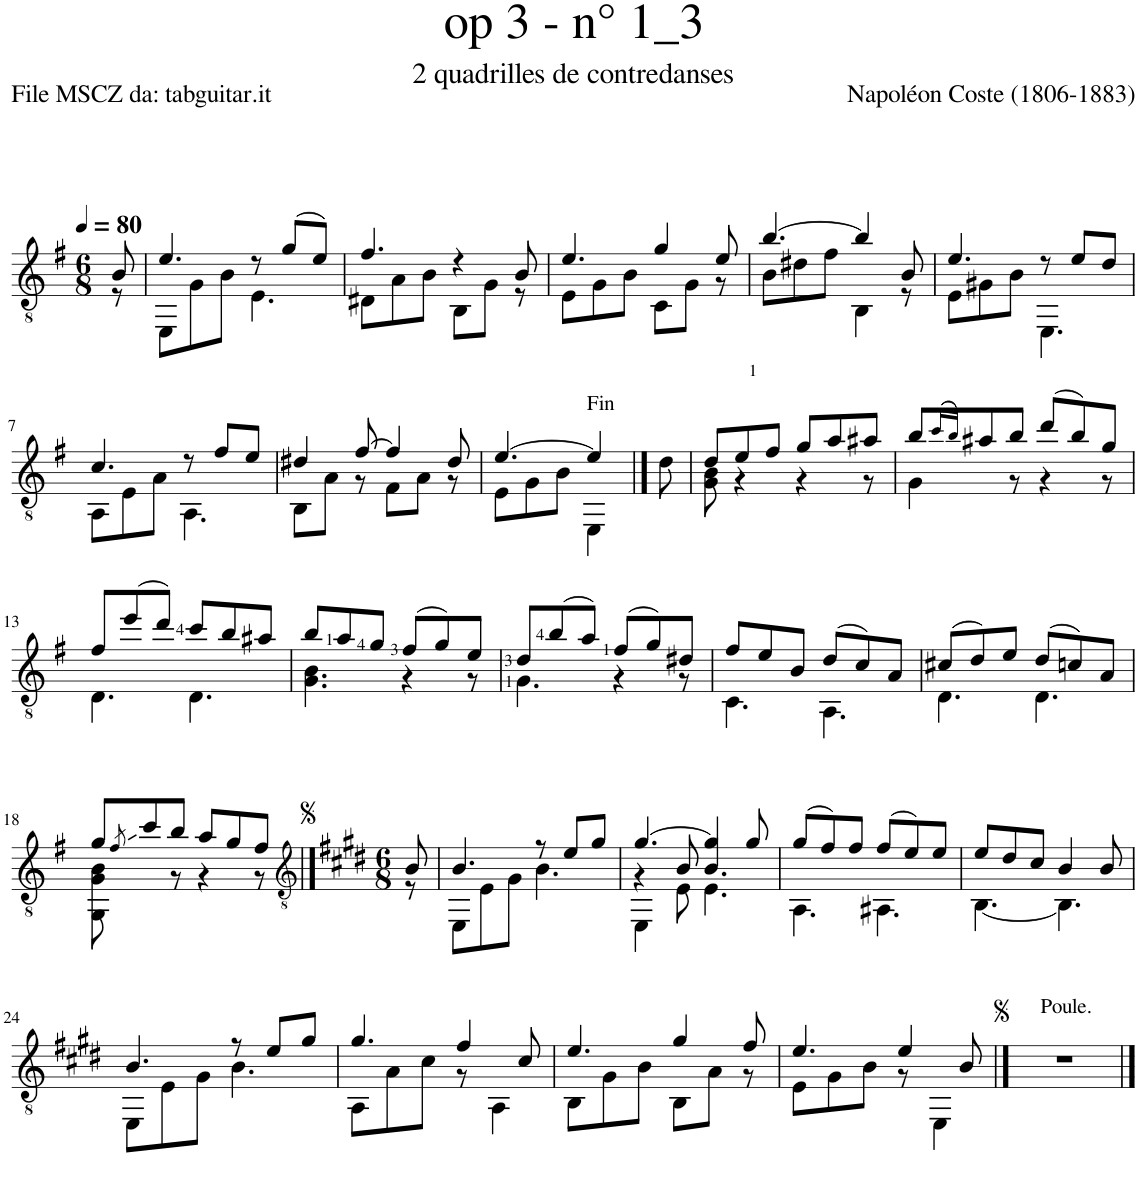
**kern
*part1
*staff1
*I"Guitar
*I'Guit.
*clefGv2
*k[f#]
*M6/8
*MM80
=1
*^
8B/	8r
=2	=2
4.e/	8EE\L
.	8G\
.	8B\J
8r	4.E\
(8g/L	.
8e/J)	.
=3	=3
4.f#/	8D#X\L
.	8A\
.	8B\J
4r	8BB\L
.	8G\J
8B/	8r
=4	=4
4.e/	8E\L
.	8G\
.	8B\J
4g/	8C\L
.	8G\J
8e/	8r
=5	=5
[4.b/	8B\L
.	8d#X\
.	8f#\J
4b/]	4BB\
8B/	8r
=6	=6
4.e/	8E\L
.	8G#X\
.	8B\J
8r	4.EE\
8e/L	.
8d/J	.
!!LO:LB:g=z	!!
=7	=7
4.c/	8AA\L
.	8E\
.	8A\J
8r	4.AA\
8f#/L	.
8e/J	.
=8	=8
4d#X/	8BB\L
.	8A\J
[8f#/	8r
4f#/]	8F#\L
.	8A\J
8d#/	8r
=9	=9
[4.e/	8E\L
.	8G\
.	8B\J
!LO:TX:a:t=Fin	!
4e/]	4EE\
*v	*v
==10
8d\
=11
*^
8d/L	8G\ 8B\
8e/	4r
8f#/J	.
8g/L	4r
8a/	.
8a#X/J	8r
=12	=12
8b/L	4G\
(16qcc/LL	.
16qb/JJ)	.
8a#X/	.
8b/J	8r
(8dd/L	4r
8b/)	.
8g/J	8r
!!LO:LB:g=z	!!
=13	=13
8f#/L	4.D\
(8ee/	.
8dd/J)	.
8cc/L	4.D\
8b/	.
8a#X/J	.
=14	=14
8b/L	4.G\ 4.B\
8a/	.
8g/J	.
(8f#/L	4r
8g/)	.
8e/J	8r
=15	=15
8d/L	4.G\
(8b/	.
8a/J)	.
(8f#/L	4r
8g/)	.
8d#X/J	8r
=16	=16
8f#/L	4.C\
8e/	.
8B/J	.
(8d/L	4.AA\
8c/)	.
8A/J	.
=17	=17
(8c#X/L	4.D\
8d/)	.
8e/J	.
(8d/L	4.D\
8cn/)	.
8A/J	.
!!LO:LB:g=z	!!
=18	=18
8g/L	8GG\ 8G\ 8B\
8qf#/	.
8cc/	8ryy
8b/J	8r
8a/L	4r
8g/	.
8f#/J	8r
==19	==19
*clefGv2	*
*k[f#c#g#d#]	*
*M6/8	*
8B/	8r
=20	=20
4.B/	8EE\L
.	8E\
.	8G#\J
8r	4.B\
8e/L	.
8g#/J	.
=21	=21
*	*^
[4.g#/	4r	4EE\
.	8B/	8E\
4g#/]	4.B/	4.E\
8g#/	.	.
*	*v	*v
=22	=22
(8g#/L	4.AA\
8f#/)	.
8f#/J	.
(8f#/L	4.AA#X\
8e/)	.
8e/J	.
=23	=23
8e/L	[4.BB\
8d#/	.
8c#/J	.
4B/	4.BB\]
8B/	.
!!LO:LB:g=z	!!
=24	=24
4.B/	8EE\L
.	8E\
.	8G#\J
8r	4.B\
8e/L	.
8g#/J	.
=25	=25
4.g#/	8AA\L
.	8A\
.	8c#\J
4f#/	8r
.	4AA\
8c#/	.
=26	=26
4.e/	8BB\L
.	8G#\
.	8B\J
4g#/	8BB\L
.	8A\J
8f#/	8r
=27	=27
4.e/	8E\L
.	8G#\
.	8B\J
4e/	8r
.	4EE\
8B/	.
*v	*v
==28
!LO:TX:a:t=Poule.
2.r
==
*-
